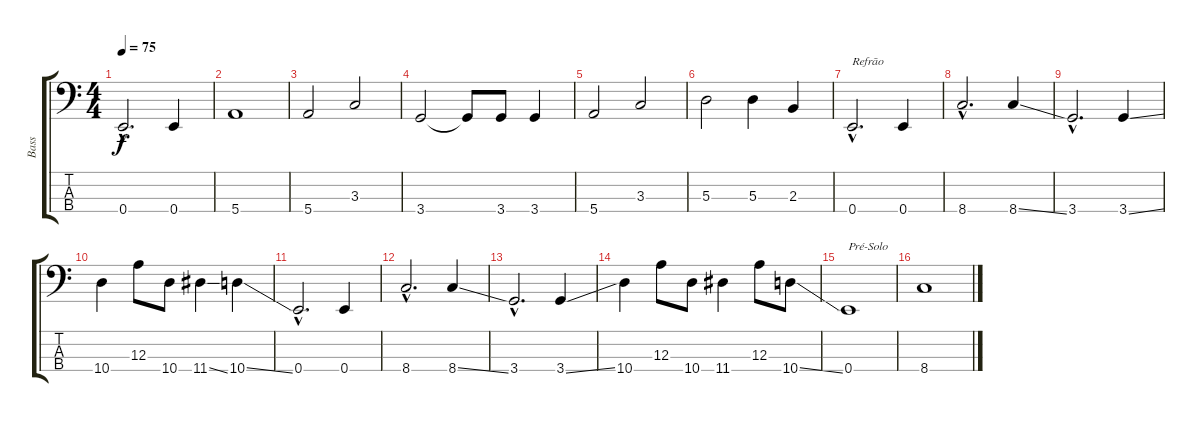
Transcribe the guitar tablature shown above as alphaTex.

\track ("Bass" "Bass") {instrument fretlessbass}
\staff {score tabs}
\tuning (G2 D2 A1 E1) {hide}
\ts (4 4)
\tempo 75
\clef f4
\ks c
0.4{hac}.2{d dy f} 0.4.4 |
5.4.1 |
5.4.2 3.3.2 |
3.4.2 3.4{t}.8 3.4.8 3.4.4 |
5.4.2 3.3.2 |
5.3.2 5.3.4 2.3.4 |
0.4{hac}.2{d txt "Refrão"} 0.4.4 |
8.4{hac}.2{d} 8.4{ss}.4 |
3.4{hac}.2{d} 3.4{ss}.4 |
10.4.4 12.3.8 10.4.8 11.4{ss}.4 10.4{ss}.4 |
0.4{hac}.2{d} 0.4.4 |
8.4{hac}.2{d} 8.4{ss}.4 |
3.4{hac}.2{d} 3.4{ss}.4 |
10.4.4 12.3.8 10.4.8 11.4.4 12.3.8 10.4{ss}.8 |
0.4.1{txt "Pré-Solo"} |
8.4{ss}.1
